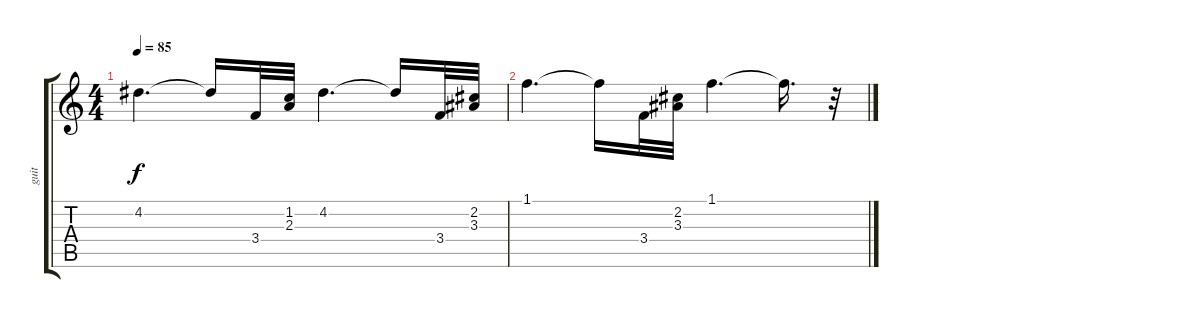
\track ("guit" "guit") {instrument acousticguitarsteel}
\staff {score tabs}
\tuning (E4 B3 G3 D3 A2 E2) {hide}
\ts (4 4)
\tempo 85
\clef g2
\ks c
4.2.4{d dy f} 4.2{t}.16 3.4.32{volume 1 balance 16} (1.2 2.3).32 4.2.4{d} 4.2{t}.16 3.4.32{volume 1 balance 0} (2.2 3.3).32 |
1.1.4{d} 1.1{t}.16 3.4.32{volume 0 balance 16} (2.2 3.3).32 1.1.4{d} 1.1{t}.16{d} r.32
